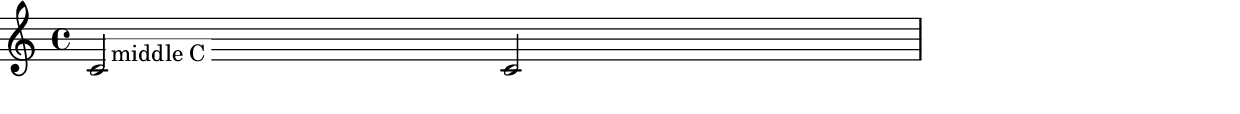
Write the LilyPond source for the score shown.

%% Generated by lilypond-book.py
%% Options: [exampleindent=10.16\mm,indent=0\mm,line-width=160\mm]
\include "lilypond-book-preamble.ly"


% ****************************************************************
% Start cut-&-pastable-section
% ****************************************************************



\paper {
  indent = 0\mm
  line-width = 160\mm
  % offset the left padding, also add 1mm as lilypond creates cropped
  % images with a little space on the right
  line-width = #(- line-width (* mm  3.000000) (* mm 1))
}

\layout {
  
}





% ****************************************************************
% ly snippet:
% ****************************************************************
\sourcefilename "blanking-staff-lines-using-the--whiteout-command.ly"
\sourcefileline 0
%% DO NOT EDIT this file manually; it is automatically
%% generated from LSR http://lsr.dsi.unimi.it
%% Make any changes in LSR itself, or in Documentation/snippets/new/ ,
%% and then run scripts/auxiliar/makelsr.py
%%
%% This file is in the public domain.
\version "2.14.2"

\header {
  lsrtags = "editorial-annotations, text, really-cool"

%% Translation of GIT committish: 6977ddc9a3b63ea810eaecb864269c7d847ccf98
  texidoces = "
La instrucción @code{\\whiteout} intercala un rectángulo blanco
debajo de un elemento de marcado.  Este rectángulo blanco no tapa
a ningún otro objeto gráfico, puesto que las líneas del pentagrama
están en una capa inferior a la de la mayor parte de los otros
objetos.

"
  doctitlees = "Poner en blanco las líneas del pentagrama utilizando la instrucción \\whiteout"

  texidoc = "
The @code{\\whiteout} command underlays a markup with a white box.
Since staff lines are in a lower layer than most other grobs, this
white box will not overlap any other grob.

"
  doctitle = "Blanking staff lines using the \\whiteout command"
} % begin verbatim


\layout { ragged-right = ##f }
\relative c' {
  \override TextScript #'extra-offset = #'(2 . 4)
  c2-\markup { \whiteout \pad-markup #0.5 "middle C" } c
}




% ****************************************************************
% end ly snippet
% ****************************************************************
